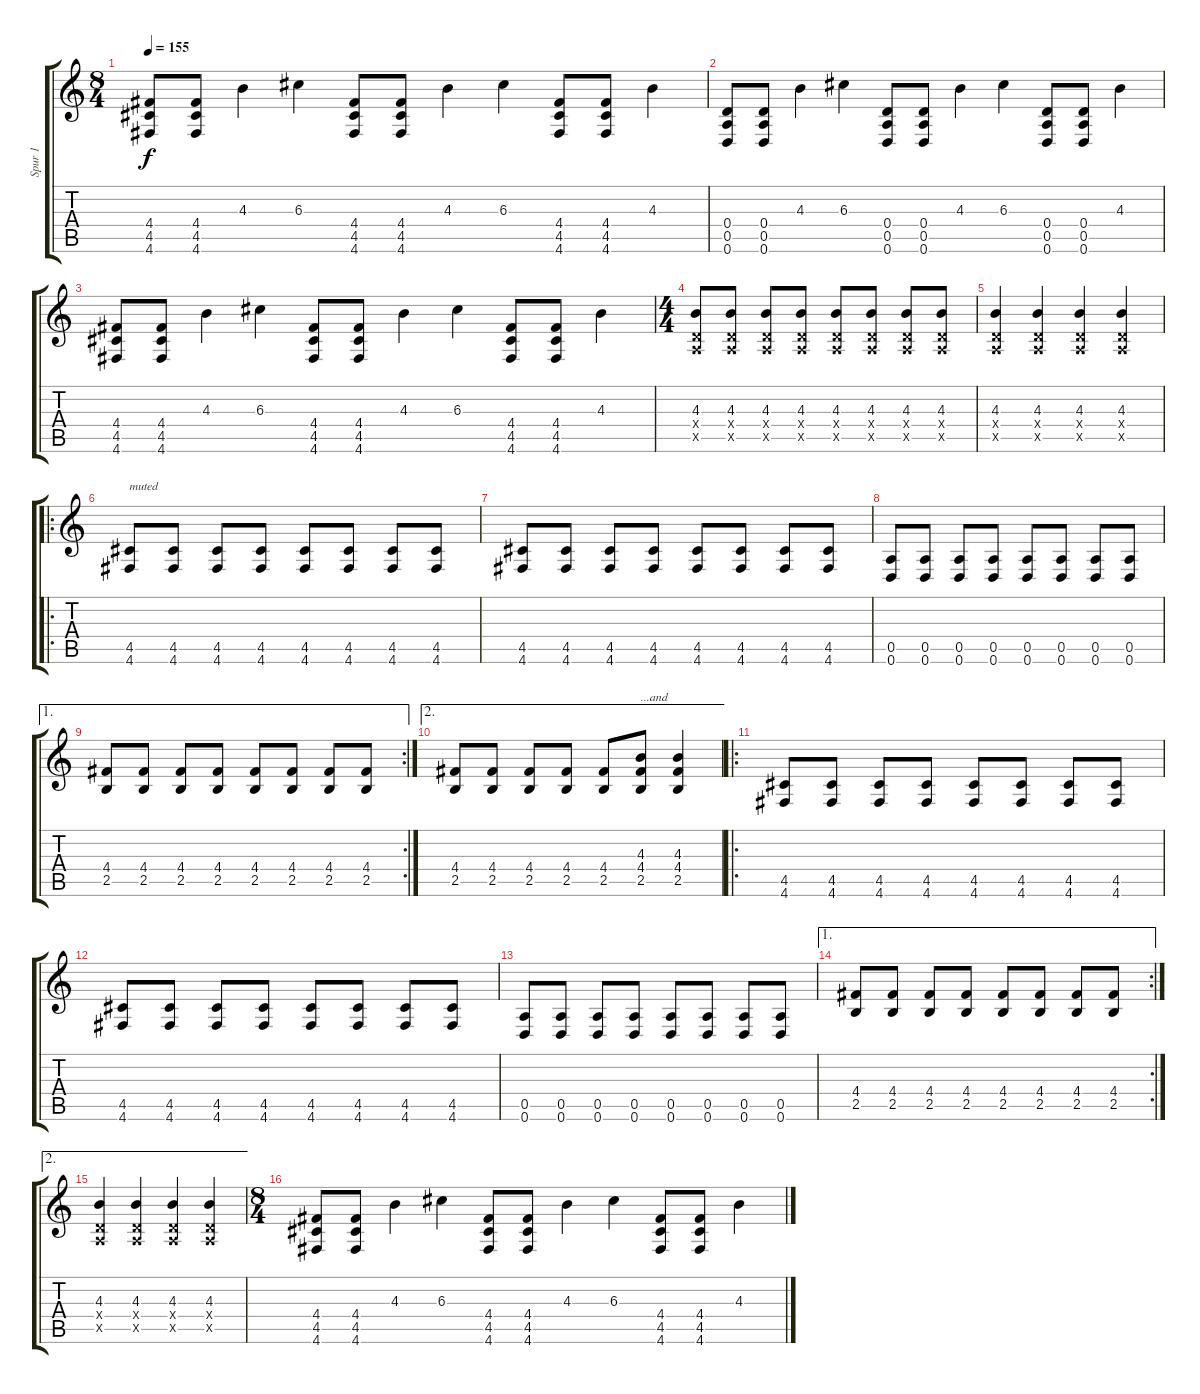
\track ("Spur 1" "Spur 1") {instrument distortionguitar}
\staff {score tabs}
\tuning (E4 B3 G3 D3 A2 D2) {hide}
\ts (8 4)
\tempo 155
\clef g2
\ks c
(4.4 4.5 4.6).8{dy f instrument distortionguitar} (4.4 4.5 4.6).8 4.3.4 6.3.4 (4.4 4.5 4.6).8 (4.4 4.5 4.6).8 4.3.4 6.3.4 (4.4 4.5 4.6).8 (4.4 4.5 4.6).8 4.3.4 |
(0.4 0.5 0.6).8 (0.4 0.5 0.6).8 4.3.4 6.3.4 (0.4 0.5 0.6).8 (0.4 0.5 0.6).8 4.3.4 6.3.4 (0.4 0.5 0.6).8 (0.4 0.5 0.6).8 4.3.4 |
(4.4 4.5 4.6).8 (4.4 4.5 4.6).8 4.3.4 6.3.4 (4.4 4.5 4.6).8 (4.4 4.5 4.6).8 4.3.4 6.3.4 (4.4 4.5 4.6).8 (4.4 4.5 4.6).8 4.3.4 |
\ts (4 4)
(4.3 0.4{x} 0.5{x}).8 (4.3 0.4{x} 0.5{x}).8 (4.3 0.4{x} 0.5{x}).8 (4.3 0.4{x} 0.5{x}).8 (4.3 0.4{x} 0.5{x}).8 (4.3 0.4{x} 0.5{x}).8 (4.3 0.4{x} 0.5{x}).8 (4.3 0.4{x} 0.5{x}).8 |
(4.3 0.4{x} 0.5{x}).4 (4.3 0.4{x} 0.5{x}).4 (4.3 0.4{x} 0.5{x}).4 (4.3 0.4{x} 0.5{x}).4 |
\ro
(4.5 4.6).8{txt "muted"} (4.5 4.6).8 (4.5 4.6).8 (4.5 4.6).8 (4.5 4.6).8 (4.5 4.6).8 (4.5 4.6).8 (4.5 4.6).8 |
(4.5 4.6).8 (4.5 4.6).8 (4.5 4.6).8 (4.5 4.6).8 (4.5 4.6).8 (4.5 4.6).8 (4.5 4.6).8 (4.5 4.6).8 |
(0.5 0.6).8 (0.5 0.6).8 (0.5 0.6).8 (0.5 0.6).8 (0.5 0.6).8 (0.5 0.6).8 (0.5 0.6).8 (0.5 0.6).8 |
\ae 1
\rc 2
(4.4 2.5).8 (4.4 2.5).8 (4.4 2.5).8 (4.4 2.5).8 (4.4 2.5).8 (4.4 2.5).8 (4.4 2.5).8 (4.4 2.5).8 |
\ae 2
(4.4 2.5).8 (4.4 2.5).8 (4.4 2.5).8 (4.4 2.5).8 (4.4 2.5).8 (4.3 4.4 2.5).8{txt "...and"} (4.3 4.4 2.5).4 |
\ro
(4.5 4.6).8 (4.5 4.6).8 (4.5 4.6).8 (4.5 4.6).8 (4.5 4.6).8 (4.5 4.6).8 (4.5 4.6).8 (4.5 4.6).8 |
(4.5 4.6).8 (4.5 4.6).8 (4.5 4.6).8 (4.5 4.6).8 (4.5 4.6).8 (4.5 4.6).8 (4.5 4.6).8 (4.5 4.6).8 |
(0.5 0.6).8 (0.5 0.6).8 (0.5 0.6).8 (0.5 0.6).8 (0.5 0.6).8 (0.5 0.6).8 (0.5 0.6).8 (0.5 0.6).8 |
\ae 1
\rc 2
(4.4 2.5).8 (4.4 2.5).8 (4.4 2.5).8 (4.4 2.5).8 (4.4 2.5).8 (4.4 2.5).8 (4.4 2.5).8 (4.4 2.5).8 |
\ae 2
(4.3 0.4{x} 0.5{x}).4 (4.3 0.4{x} 0.5{x}).4 (4.3 0.4{x} 0.5{x}).4 (4.3 0.4{x} 0.5{x}).4 |
\ts (8 4)
(4.4 4.5 4.6).8 (4.4 4.5 4.6).8 4.3.4 6.3.4 (4.4 4.5 4.6).8 (4.4 4.5 4.6).8 4.3.4 6.3.4 (4.4 4.5 4.6).8 (4.4 4.5 4.6).8 4.3.4
